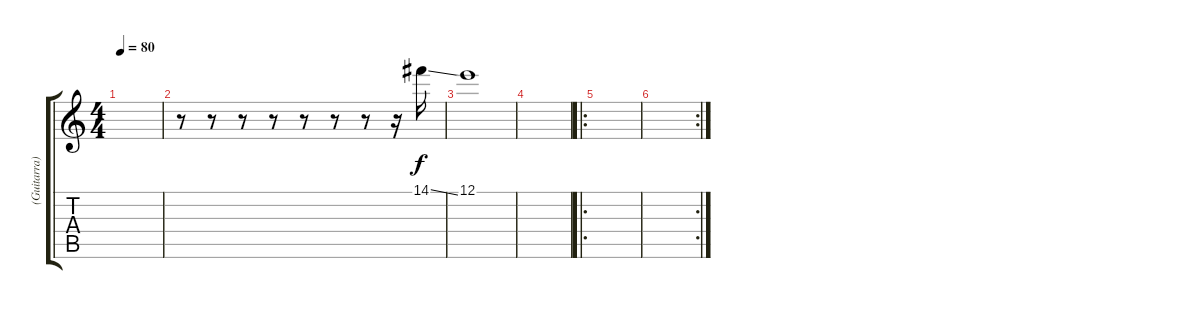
\track ("(Guitarra)" "(Guitarra)") {instrument electricguitarjazz}
\staff {score tabs}
\tuning (E4 B3 G3 D3 A2 E2) {hide}
\ts (4 4)
\tempo 80
\clef g2
\ks c
|
r.8 r.8 r.8 r.8 r.8 r.8 r.8 r.16 14.1{ss}.16 |
12.1.1 |
|
\ro
|
\rc 2
